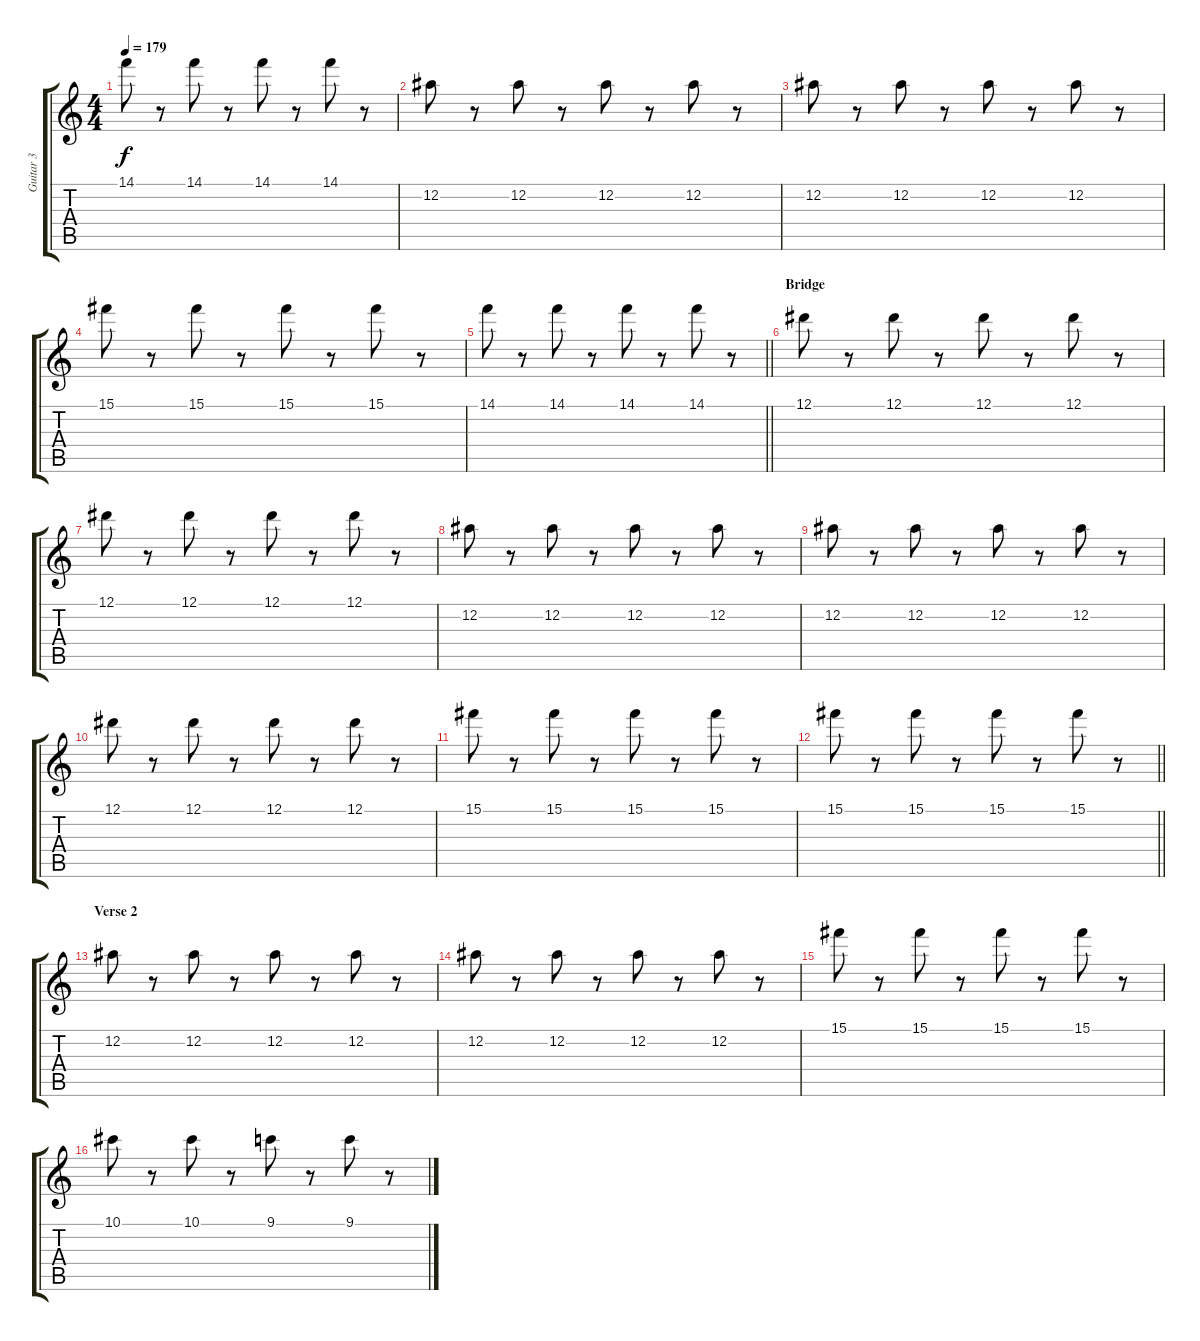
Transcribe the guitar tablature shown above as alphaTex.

\track ("Guitar 3" "Guitar 3") {instrument overdrivenguitar}
\staff {score tabs}
\tuning (Eb4 Bb3 Gb3 Db3 Ab2 Eb2) {hide}
\ts (4 4)
\tempo 179
\clef g2
\ks c
14.1.8{dy f} r.8 14.1.8 r.8 14.1.8 r.8 14.1.8 r.8 |
12.2.8 r.8 12.2.8 r.8 12.2.8 r.8 12.2.8 r.8 |
12.2.8 r.8 12.2.8 r.8 12.2.8 r.8 12.2.8 r.8 |
15.1.8 r.8 15.1.8 r.8 15.1.8 r.8 15.1.8 r.8 |
\barLineRight lightlight
14.1.8 r.8 14.1.8 r.8 14.1.8 r.8 14.1.8 r.8 |
\section ("" "Bridge")
12.1.8 r.8 12.1.8 r.8 12.1.8 r.8 12.1.8 r.8 |
12.1.8 r.8 12.1.8 r.8 12.1.8 r.8 12.1.8 r.8 |
12.2.8 r.8 12.2.8 r.8 12.2.8 r.8 12.2.8 r.8 |
12.2.8 r.8 12.2.8 r.8 12.2.8 r.8 12.2.8 r.8 |
12.1.8 r.8 12.1.8 r.8 12.1.8 r.8 12.1.8 r.8 |
15.1.8 r.8 15.1.8 r.8 15.1.8 r.8 15.1.8 r.8 |
\barLineRight lightlight
15.1.8 r.8 15.1.8 r.8 15.1.8 r.8 15.1.8 r.8 |
\section ("" "Verse 2")
12.2.8 r.8 12.2.8 r.8 12.2.8 r.8 12.2.8 r.8 |
12.2.8 r.8 12.2.8 r.8 12.2.8 r.8 12.2.8 r.8 |
15.1.8 r.8 15.1.8 r.8 15.1.8 r.8 15.1.8 r.8 |
10.1.8 r.8 10.1.8 r.8 9.1.8 r.8 9.1.8 r.8
